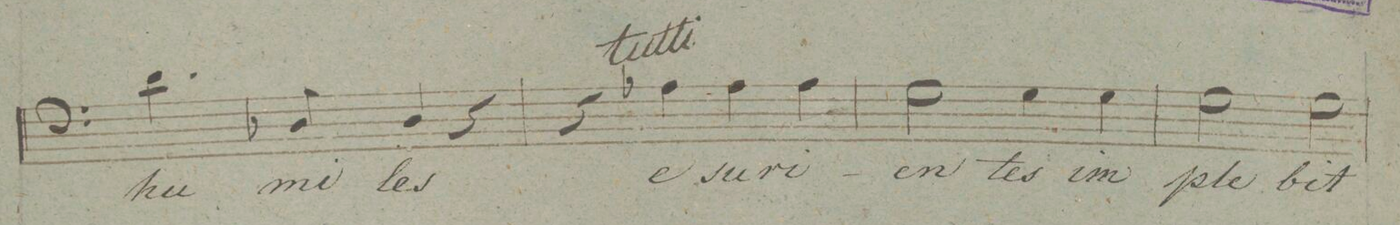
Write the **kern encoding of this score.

**kern	**text	**dynam
*I"Baſso.	*	*
*clefF4	*	*
*k[]	*	*
*met(c|)	*	*
*M2/2	*	*
4.d\	hu-	.
8D-X/	-mi-	.
4D-/	-les	.
4r	.	.
=84	=84	=84
4r	.	.
4A-X\	e-	.
4A-\	-su-	.
4A-\	-ri-	.
=85	=85	=85
2G\	-en-	.
4G\	-tes	.
4G\	im	.
=86	=86	=86
2G\	ple-	.
2G\	-bit	.
=87	=87	=87
*-	*-	*-
